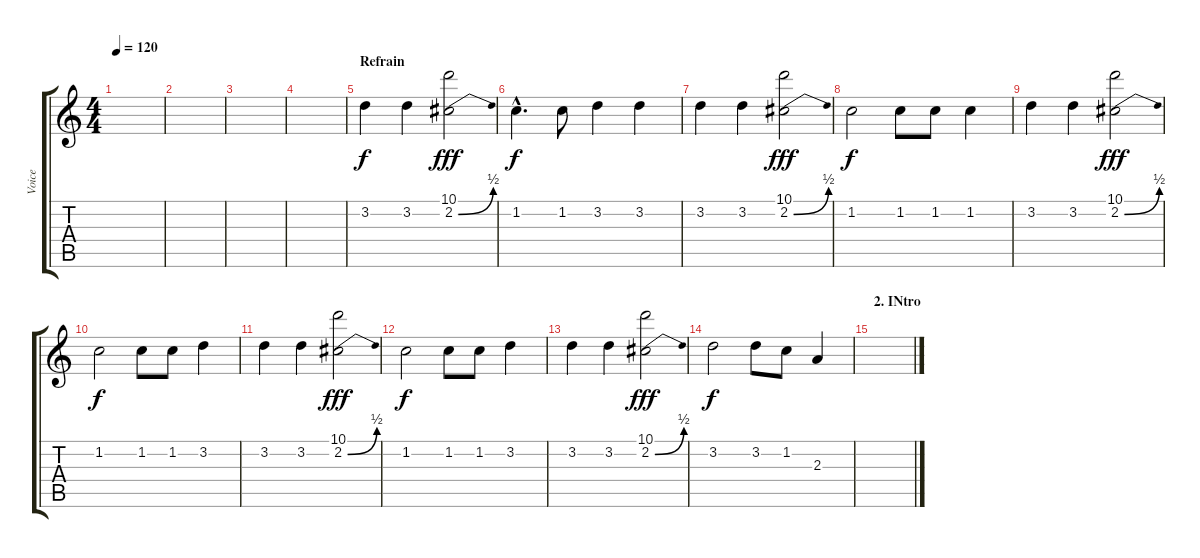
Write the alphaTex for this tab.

\track ("Voice" "Voice") {instrument guitarharmonics}
\staff {score tabs}
\tuning (E4 B3 G3 D3 A2 E2) {hide}
\ts (4 4)
\section ("" "")
\tempo 120
\clef g2
\ks c
|
|
|
|
\section ("" "Refrain")
3.2.4 3.2.4 (10.1 2.2{be (bend 0 0 60 2)}).2{dy fff} |
1.2{hac}.4{d dy f} 1.2.8 3.2.4 3.2.4 |
3.2.4 3.2.4 (10.1 2.2{be (bend 0 0 60 2)}).2{dy fff} |
1.2.2{dy f} 1.2.8 1.2.8 1.2.4 |
3.2.4 3.2.4 (10.1 2.2{be (bend 0 0 60 2)}).2{dy fff} |
1.2.2{dy f} 1.2.8 1.2.8 3.2.4 |
3.2.4 3.2.4 (10.1 2.2{be (bend 0 0 60 2)}).2{dy fff} |
1.2.2{dy f} 1.2.8 1.2.8 3.2.4 |
3.2.4 3.2.4 (10.1 2.2{be (bend 0 0 60 2)}).2{dy fff} |
3.2.2{dy f} 3.2.8 1.2.8 2.3.4 |
\section ("" "2. INtro")
